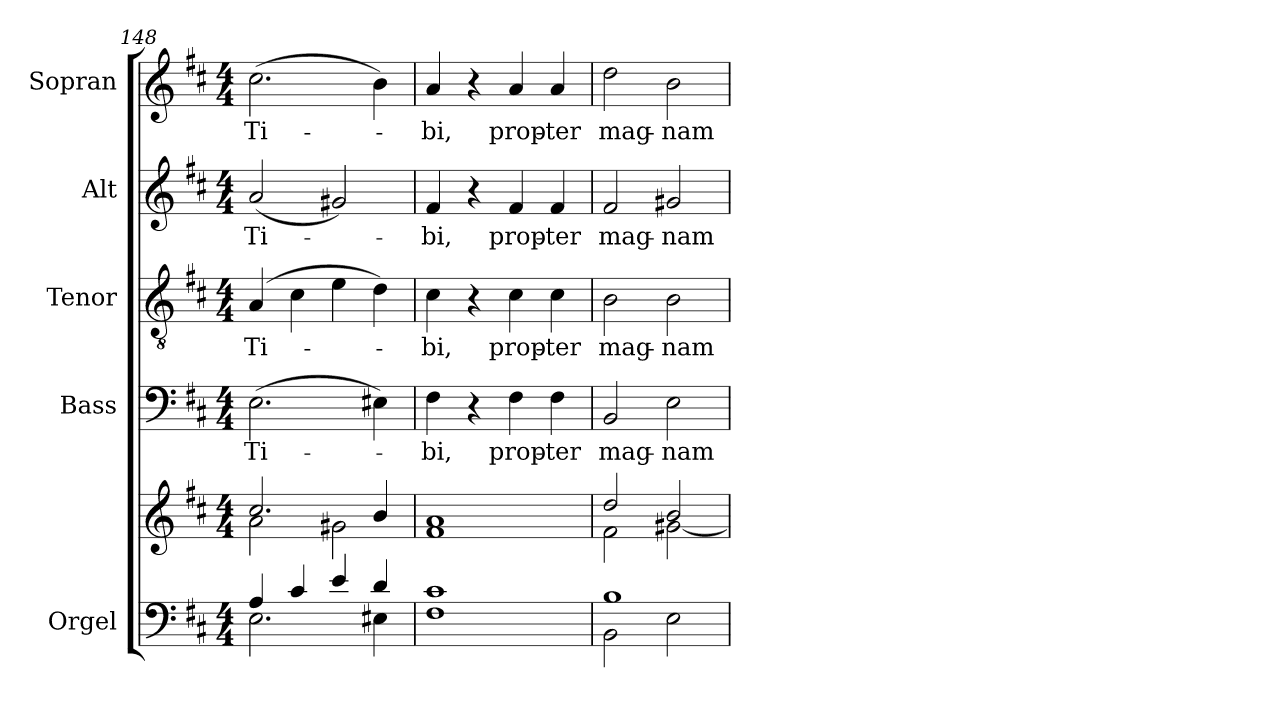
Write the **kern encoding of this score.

**kern	**kern	**kern	**text	**kern	**text	**kern	**text	**kern	**text
*part5	*part5	*part4	*part4	*part3	*part3	*part2	*part2	*part1	*part1
*staff6	*staff5	*staff4	*staff4	*staff3	*staff3	*staff2	*staff2	*staff1	*staff1
*I"Orgel	*	*I"Bass	*	*I"Tenor	*	*I"Alt	*	*I"Sopran	*
*I'Org.	*	*I'B	*	*I'T	*	*I'A	*	*I'S	*
*clefF4	*clefG2	*clefF4	*	*clefGv2	*	*clefG2	*	*clefG2	*
*k[f#c#]	*k[f#c#]	*k[f#c#]	*	*k[f#c#]	*	*k[f#c#]	*	*k[f#c#]	*
*D:	*D:	*D:	*	*D:	*	*D:	*	*D:	*
*M4/4	*M4/4	*M4/4	*	*M4/4	*	*M4/4	*	*M4/4	*
=148	=148	=148	=148	=148	=148	=148	=148	=148	=148
*^	*^	*	*	*	*	*	*	*	*
!	!	!	!	!	!LO:LY:b	!	!LO:LY:b	!	!LO:LY:b	!	!LO:LY:b
4A/	2.E\	2.cc#/	2a\	(>2.E\	Ti-	(4A/	Ti-	(<2a/	Ti-	(>2.cc#\	Ti-
4c#/	.	.	.	.	.	4c#\	.	.	.	.	.
4e/	.	.	2g#X\	.	.	4e\	.	2g#X/)	.	.	.
4d/	4E#X\	4b/	.	4E#X\)	.	4d\)	.	.	.	4b\)	.
=149	=149	=149	=149	=149	=149	=149	=149	=149	=149	=149	=149
!	!	!	!	!	!LO:LY:b	!	!LO:LY:b	!	!LO:LY:b	!	!LO:LY:b
1c#	1F#	1a	1f#	4F#\	-bi,	4c#\	-bi,	4f#/	-bi,	4a/	-bi,
.	.	.	.	4r	.	4r	.	4r	.	4r	.
!	!	!	!	!	!LO:LY:b	!	!LO:LY:b	!	!LO:LY:b	!	!LO:LY:b
.	.	.	.	4F#\	prop-	4c#\	prop-	4f#/	prop-	4a/	prop-
!	!	!	!	!	!LO:LY:b	!	!LO:LY:b	!	!LO:LY:b	!	!LO:LY:b
.	.	.	.	4F#\	-ter	4c#\	-ter	4f#/	-ter	4a/	-ter
=150	=150	=150	=150	=150	=150	=150	=150	=150	=150	=150	=150
!	!	!	!	!	!LO:LY:b	!	!LO:LY:b	!	!LO:LY:b	!	!LO:LY:b
1B	2BB\	2dd/	2f#\	2BB/	mag-	2B\	mag-	2f#/	mag-	2dd\	mag-
!	!	!	!	!	!LO:LY:b	!	!LO:LY:b	!	!LO:LY:b	!	!LO:LY:b
.	2E\	2b/	[<2g#X\	2E\	-nam	2B\	-nam	2g#X/	-nam	2b\	-nam
*v	*v	*	*	*	*	*	*	*	*	*	*
*	*v	*v	*	*	*	*	*	*	*	*
=	=	=	=	=	=	=	=	=	=
*-	*-	*-	*-	*-	*-	*-	*-	*-	*-
